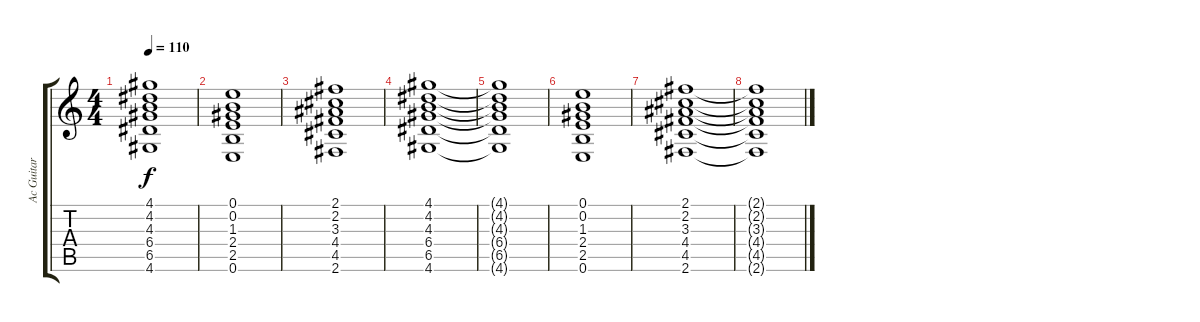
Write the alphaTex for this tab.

\track ("Ac Guitar" "Ac Guitar") {instrument electricguitarclean}
\staff {score tabs}
\tuning (E4 B3 G3 D3 A2 E2) {hide}
\ts (4 4)
\tempo 110
\clef g2
\ks c
(4.1{t} 4.2{t} 4.3{t} 6.4{t} 6.5{t} 4.6{t}).1{dy f} |
(0.1 0.2 1.3 2.4 2.5 0.6).1 |
(2.1 2.2 3.3 4.4 4.5 2.6).1 |
(4.1 4.2 4.3 6.4 6.5 4.6).1 |
(4.1{t} 4.2{t} 4.3{t} 6.4{t} 6.5{t} 4.6{t}).1 |
(0.1 0.2 1.3 2.4 2.5 0.6).1 |
(2.1 2.2 3.3 4.4 4.5 2.6).1 |
(2.1{t} 2.2{t} 3.3{t} 4.4{t} 4.5{t} 2.6{t}).1
